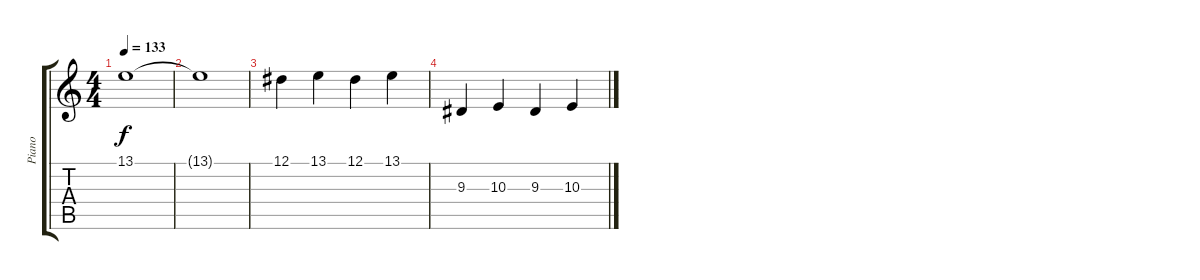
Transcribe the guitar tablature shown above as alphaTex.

\track ("Piano" "Piano") {instrument acousticgrandpiano}
\staff {score tabs}
\tuning (Eb4 Bb3 Gb3 Db3 Ab2 Eb2) {hide}
\ts (4 4)
\tempo 133
\clef g2
\ks c
13.1.1{dy f} |
13.1{t}.1 |
12.1.4 13.1.4 12.1.4 13.1.4 |
9.3.4 10.3.4 9.3.4 10.3.4
